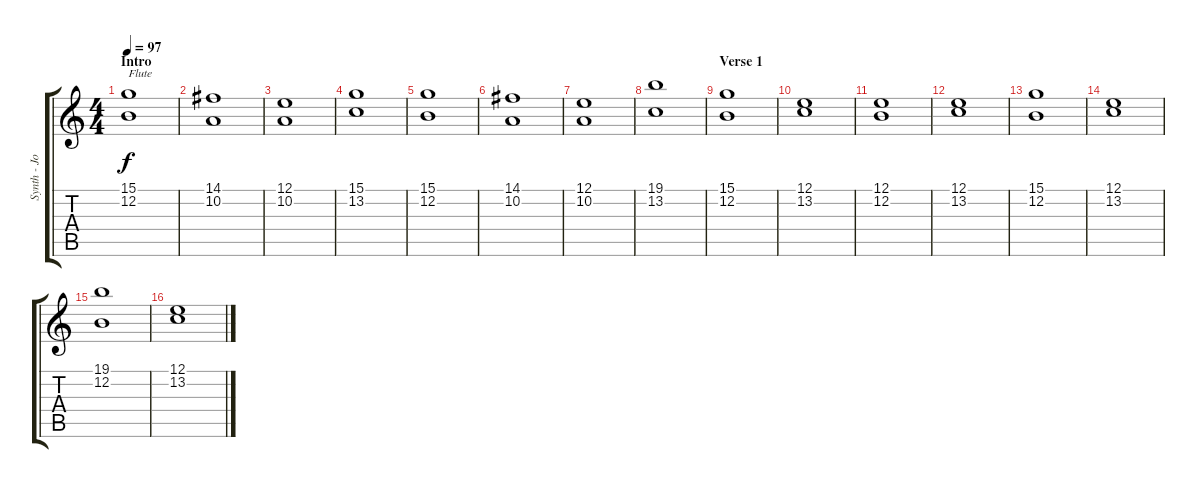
\track ("Synth - John F" "Synth - Jo") {instrument flute}
\staff {score tabs}
\tuning (E4 B3 G3 D3 A2 E2) {hide}
\ts (4 4)
\section ("" "Intro")
\tempo 97
\clef g2
\ks c
(15.1 12.2).1{txt "Flute" dy f instrument flute} |
(14.1 10.2).1 |
(12.1 10.2).1 |
(15.1 13.2).1 |
(15.1 12.2).1 |
(14.1 10.2).1 |
(12.1 10.2).1 |
(19.1 13.2).1 |
\section ("" "Verse 1")
(15.1 12.2).1 |
(12.1 13.2).1 |
(12.1 12.2).1 |
(12.1 13.2).1 |
(15.1 12.2).1 |
(12.1 13.2).1 |
(19.1 12.2).1 |
(12.1 13.2).1
